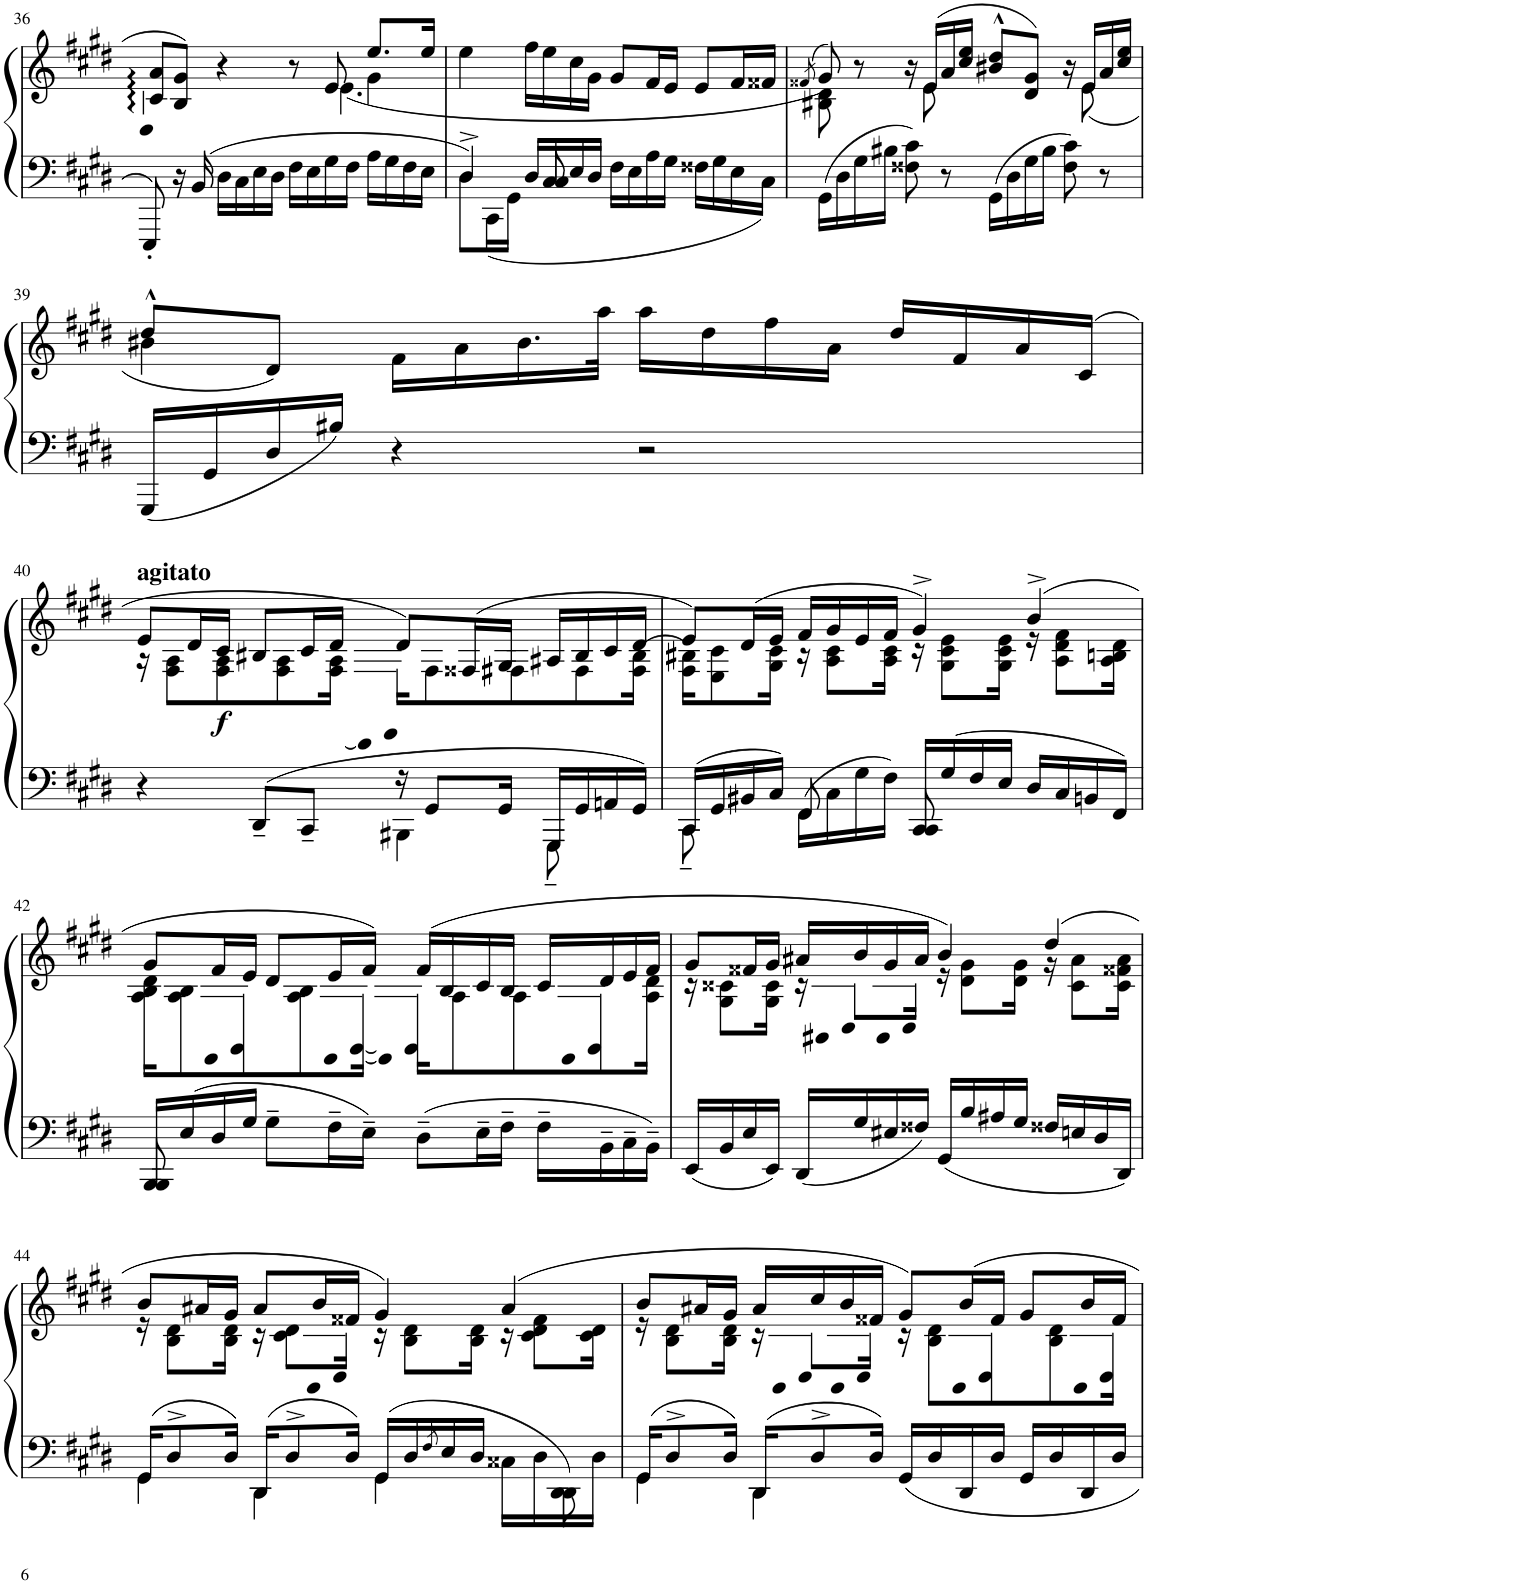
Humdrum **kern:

**kern	**kern	**dynam
*part1	*part1	*part1
*staff2	*staff1	*staff1/2
*I"Piano	*	*
*I'Pno	*	*
!!LO:PB:g=z
*clefF4	*clefG2	*
*k[f#c#g#d#]	*k[f#c#g#d#]	*
*M4/4	*M4/4	*
*met(c)	*met(c)	*
=36	=36	=36
*	*^	*
*	*	*^	*
8EEE'/	8c#/ 8a/L	4e\	2.ryy	.
16r	8B/ 8g#/J	.	.	.
16BB/	.	.	.	.
16D#\LL	4r	4.ryy	.	.
16C#\	.	.	.	.
16E\	.	.	.	.
16D#\JJ	.	.	.	.
16F#\LL	8r	.	.	.
16E\	.	.	.	.
16G#\	8e/	(4.e\	.	.
16F#\JJ	.	.	.	.
16A\LL	8.ee/L	.	4g#\	.
16G#\	.	.	.	.
16F#\	.	.	.	.
16E\JJ	16ee/Jk	.	.	.
*	*v	*v	*v	*
=37	=37	=37
*^	*	*
4D#^/	8D#\L	4ee\	.
.	(16CC#\L	.	.
.	16GG#\JJ	.	.
16D#/LL	16ryy	16ff#\LL	.
16C#/	8C#/	16ee\	.
16E/	.	16cc#\	.
16D#/JJ	2ryy	16g#\JJ	.
16F#\LL	.	8g#/L	.
16E\	.	.	.
16A\	.	16f#/L	.
16G#\JJ	.	16e/JJ	.
16F##X\LL	.	8e/L	.
16G#\	.	.	.
16E\	.	16f#/L	.
16C#\JJ	16ryy	16f##X/JJ	.
*v	*v	*	*
=38	=38	=38
.	8qf##X/	.
*	*^	*
16GG#\LL	8g#/))	8B#X\ 8d#\	.
16D#\	.	.	.
16G#\	8r	8.ryy	.
16B#X\JJ	.	.	.
8F##X\ 8c#\	16r	.	.
.	(16e/LL	8e\	.
8r	16a/	.	.
.	16cc#/ 16ee/JJ	4.ryy	.
16GG#\LL	8b#X/^^ 8dd#/^^L	.	.
16D#\	.	.	.
16G#\	8d#/ 8g#/J)	.	.
16B#\JJ	.	.	.
8F##\ 8c#\	16r	.	.
.	16e/LL	(8e\	.
8r	16a/	.	.
.	16cc#/ 16ee/JJ	16ryy	.
!!LO:LB:g=z	!!
=39	=39	=39	=39
16GGG#/LL	8dd#^^/L	4b#X\	.
16GG#/	.	.	.
16D#/	8d#/J)	.	.
16B#X/JJ	.	.	.
4r	16f#\LL	2.ryy	.
.	16a\	.	.
.	16.b#\	.	.
.	32aa\JJk	.	.
2r	16aa\LL	.	.
.	16dd#\	.	.
.	16ff#\	.	.
.	16a\JJ	.	.
.	16dd#/LL	.	.
.	16f#/	.	.
.	16a/	.	.
.	(16c#/JJ	.	.
!!LO:LB:g=z	!!
=40	=40	=40	=40
*^	*	*	*
!	!	!LO:TX:a:B:t=agitato	!	!
!	!	!	!	!LO:DY:b
4r	2ryy	8e/L	16r	f
.	.	.	8F#\ 8A\L	.
.	.	16d#/L	.	.
.	.	16c#/JJ	8F#\ 8A\	.
8DD#~/L	.	8B#X/L	.	.
.	.	.	8F#\ 8A\	.
8CC#~/J	.	16c#/L	.	.
.	.	16d#/JJ	[16F#\ 16A\Jk	.
16r	4BBB#X\	8d#/L)	16F#\] 16G#\KL	.
8GG#/L	.	.	8F#\	.
.	.	(16F##X/L	.	.
16GG#/Jk	.	16G#/JJ	8F#X\	.
16GGG#/LL	8GGG#~\	16A#X/LL	.	.
16GG#/	.	16B#/	8F#\	.
16AAn/	8ryy	16c#/	.	.
16GG#/JJ	.	(16d#/JJ	16F#\ 16B#\Jk	.
=41	=41	=41	=41	=41
16CC#/LL	8CC#~\	8e/L))	16F#\ 16B#X\KL	.
16GG#/	.	.	8E\ 8c#\	.
16BB#X/	8ryy	(16d#/L	.	.
16C#/JJ	.	16e/JJ	16G#\ 16c#\Jk	.
16FF#\LL	8FF#/	16f#/LL	16r	.
16C#\	.	16g#/	8A\ 8c#\L	.
16G#\	8ryy	16e/	.	.
16F#\JJ	.	16f#/JJ	16A\ 16c#\Jk	.
16CC#/LL	8CC#/	4g#^/)	16r	.
16G#/	.	.	8G#\ 8c#\ 8e\L	.
16F#/	4.ryy	.	.	.
16E/JJ	.	.	16G#\ 16c#\ 16e\Jk	.
16D#/LL	.	(4b^/	16r	.
16C#/	.	.	8A\ 8d#\ 8f#\L	.
16BBn/	.	.	.	.
16FF#/JJ	.	.	16A\ 16Bn\ 16d#\Jk	.
!!LO:LB:g=z	!!
=42	=42	=42	=42	=42
16BBB/LL	8BBB/	8g#/L	16A\ 16B\ 16d#\KL	.
16E/	.	.	8A\ 8B\	.
16D#/	2..ryy	16f#/L	.	.
16G#/JJ	.	16e/JJ	8A\ 8B\	.
8G#~\L	.	8d#/L	.	.
.	.	.	8A\ 8B\	.
16F#~\L	.	16e/L	.	.
16E~\JJ	.	16f#/JJ)	[16A\ [16B\Jk	.
8D#~\L	.	(16f#/LL	16A\] 16B\]KL	.
.	.	16B/	8A\	.
16E~\L	.	16c#/	.	.
16F#~\JJ	.	16B/JJ	8A\	.
16F#~\LL	.	16c#/LL	.	.
16BB~\	.	16d#/	8A\ 8B\	.
16C#~\	.	16e/	.	.
16BB~\JJ	.	16f#/JJ	16A\ 16d#\Jk	.
*v	*v	*	*	*
=43	=43	=43	=43
16EE/LL	8g#/L	16r	.
16BB/	.	8G#\ 8c##X\L	.
16E/	16f##X/L	.	.
16EE/JJ	16g#/JJ	16G#\ 16c##\Jk	.
16DD#/LL	16a#X/LL	16r	.
16G#/	16b/	8c#X\ 8d#\L	.
16E#X/	16g#/	.	.
16F##X/JJ	16a#/JJ	16c#\ 16d#\Jk	.
16GG#/LL	4b/)	16r	.
16B/	.	8d#\ 8g#\L	.
16A#X/	.	.	.
16G#/JJ	.	16d#\ 16g#\Jk	.
16F##X/LL	(4dd#/	16r	.
16En/	.	8c#\ 8a#\L	.
16D#/	.	.	.
16DD#/JJ	.	16c#\ 16f##X\ 16a#\Jk	.
!!LO:LB:g=z	!!
=44	=44	=44	=44
*^	*	*	*
16GG#/KL	4GG#\	8b/L	16r	.
8D#^/	.	.	8B\ 8d#\L	.
.	.	16a#X/L	.	.
16D#/Jk	.	16g#/JJ	16B\ 16d#\Jk	.
16DD#/KL	4DD#\	8a#/L	16r	.
8D#^/	.	.	8c#\ 8d#\L	.
.	.	16b/L	.	.
16D#/Jk	.	16f##X/JJ	16c#\ 16d#\Jk	.
16GG#/LL	4GG#\	4g#/)	16r	.
16D#/	.	.	8B\ 8d#\L	.
8qF#/	.	.	.	.
16E/	.	.	.	.
16D#/JJ	.	.	16B\ 16d#\Jk	.
16C##X\LL	8ryy	(4a#/	16r	.
16D#\	.	.	8c#\ 8d#\ 8f##\L	.
16DD#\	8DD#\	.	.	.
16D#\JJ	.	.	16c#\ 16d#\Jk	.
=45	=45	=45	=45	=45
16GG#/KL	4GG#\	8b/L	16r	.
8D#^/	.	.	8B\ 8d#\L	.
.	.	16a#X/L	.	.
16D#/Jk	.	16g#/JJ	16B\ 16d#\Jk	.
16DD#/KL	4DD#\	16a#/LL	16r	.
8D#^/	.	16cc#/	8c#\ 8d#\L	.
.	.	16b/	.	.
16D#/Jk	.	16f##X/JJ	16c#\ 16d#\Jk	.
16GG#/LL	2ryy	8g#/L)	16r	.
16D#/	.	.	8B\ 8d#\L	.
16DD#/	.	16b/L	.	.
16D#/JJ	.	16f##/JJ	8c#\ 8d#\	.
16GG#/LL	.	8g#/L	.	.
16D#/	.	.	8B\ 8d#\	.
16DD#/	.	16b/L	.	.
16D#/JJ	.	16f##/JJ	16c#\ 16d#\Jk	.
*v	*v	*	*	*
*	*v	*v	*
=	=	=
*-	*-	*-
